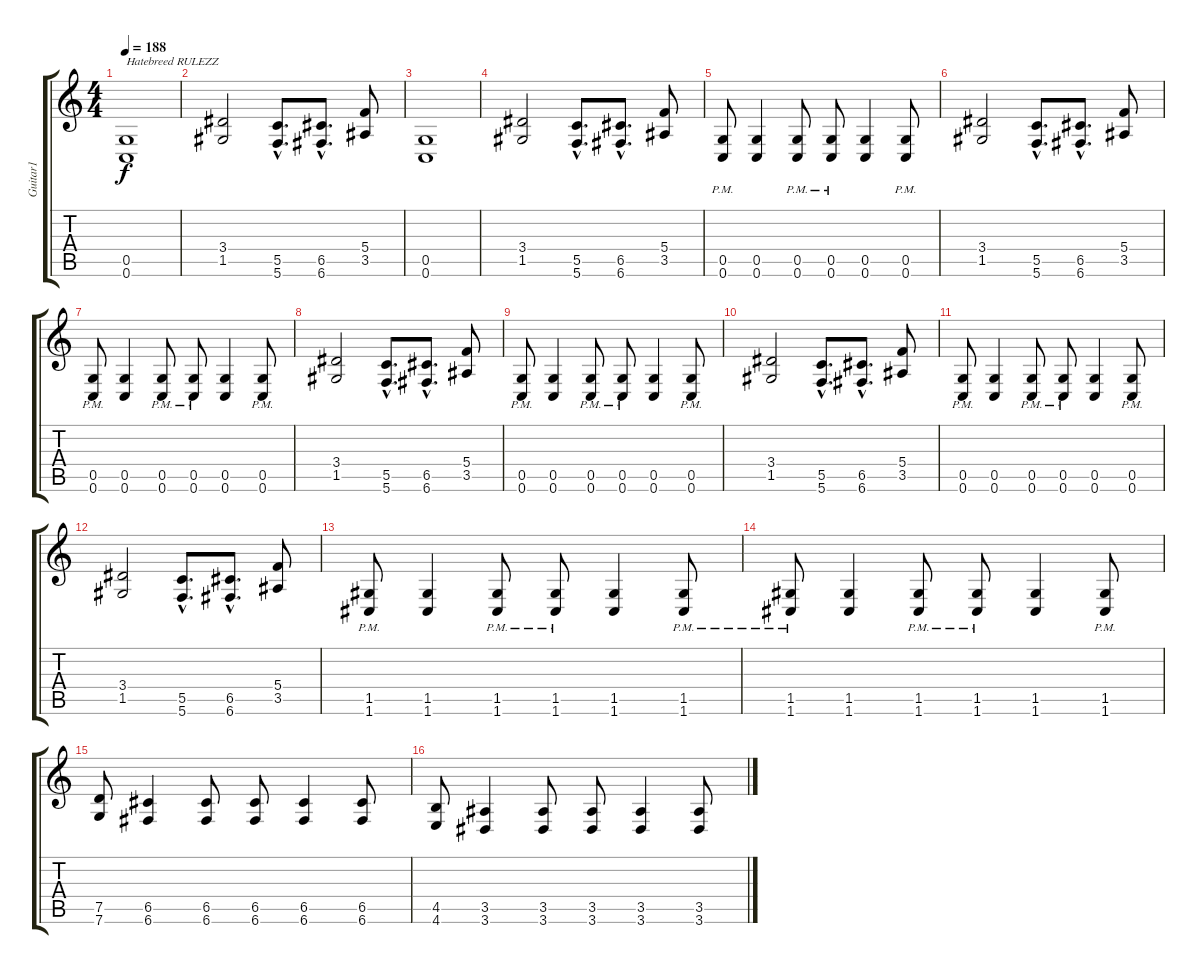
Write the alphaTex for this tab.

\track ("Guitar1" "Guitar1") {instrument distortionguitar}
\staff {score tabs}
\tuning (D4 A3 F3 C3 G2 C2) {hide}
\ts (4 4)
\tempo 188
\clef g2
\ks c
(0.5 0.6).1{txt "Hatebreed RULEZZ" dy f instrument distortionguitar} |
(3.4 1.5).2 (5.5{hac} 5.6{hac}).8{d} (6.5{hac} 6.6{hac}).8{d} (5.4 3.5).8 |
(0.5 0.6).1 |
(3.4 1.5).2 (5.5{hac} 5.6{hac}).8{d} (6.5{hac} 6.6{hac}).8{d} (5.4 3.5).8 |
(0.5{pm} 0.6{pm}).8 (0.5 0.6).4 (0.5{pm} 0.6{pm}).8 (0.5{pm} 0.6{pm}).8 (0.5 0.6).4 (0.5{pm} 0.6{pm}).8 |
(3.4 1.5).2 (5.5{hac} 5.6{hac}).8{d} (6.5{hac} 6.6{hac}).8{d} (5.4 3.5).8 |
(0.5{pm} 0.6{pm}).8 (0.5 0.6).4 (0.5{pm} 0.6{pm}).8 (0.5{pm} 0.6{pm}).8 (0.5 0.6).4 (0.5{pm} 0.6{pm}).8 |
(3.4 1.5).2 (5.5{hac} 5.6{hac}).8{d} (6.5{hac} 6.6{hac}).8{d} (5.4 3.5).8 |
(0.5{pm} 0.6{pm}).8 (0.5 0.6).4 (0.5{pm} 0.6{pm}).8 (0.5{pm} 0.6{pm}).8 (0.5 0.6).4 (0.5{pm} 0.6{pm}).8 |
(3.4 1.5).2 (5.5{hac} 5.6{hac}).8{d} (6.5{hac} 6.6{hac}).8{d} (5.4 3.5).8 |
(0.5{pm} 0.6{pm}).8 (0.5 0.6).4 (0.5{pm} 0.6{pm}).8 (0.5{pm} 0.6{pm}).8 (0.5 0.6).4 (0.5{pm} 0.6{pm}).8 |
(3.4 1.5).2 (5.5{hac} 5.6{hac}).8{d} (6.5{hac} 6.6{hac}).8{d} (5.4 3.5).8 |
(1.5{pm} 1.6{pm}).8 (1.5 1.6).4 (1.5{pm} 1.6{pm}).8 (1.5{pm} 1.6{pm}).8 (1.5 1.6).4 (1.5{pm} 1.6{pm}).8 |
(1.5{pm} 1.6{pm}).8 (1.5 1.6).4 (1.5{pm} 1.6{pm}).8 (1.5{pm} 1.6{pm}).8 (1.5 1.6).4 (1.5{pm} 1.6{pm}).8 |
(7.5 7.6).8 (6.5 6.6).4 (6.5 6.6).8 (6.5 6.6).8 (6.5 6.6).4 (6.5 6.6).8 |
(4.5 4.6).8 (3.5 3.6).4 (3.5 3.6).8 (3.5 3.6).8 (3.5 3.6).4 (3.5 3.6).8
